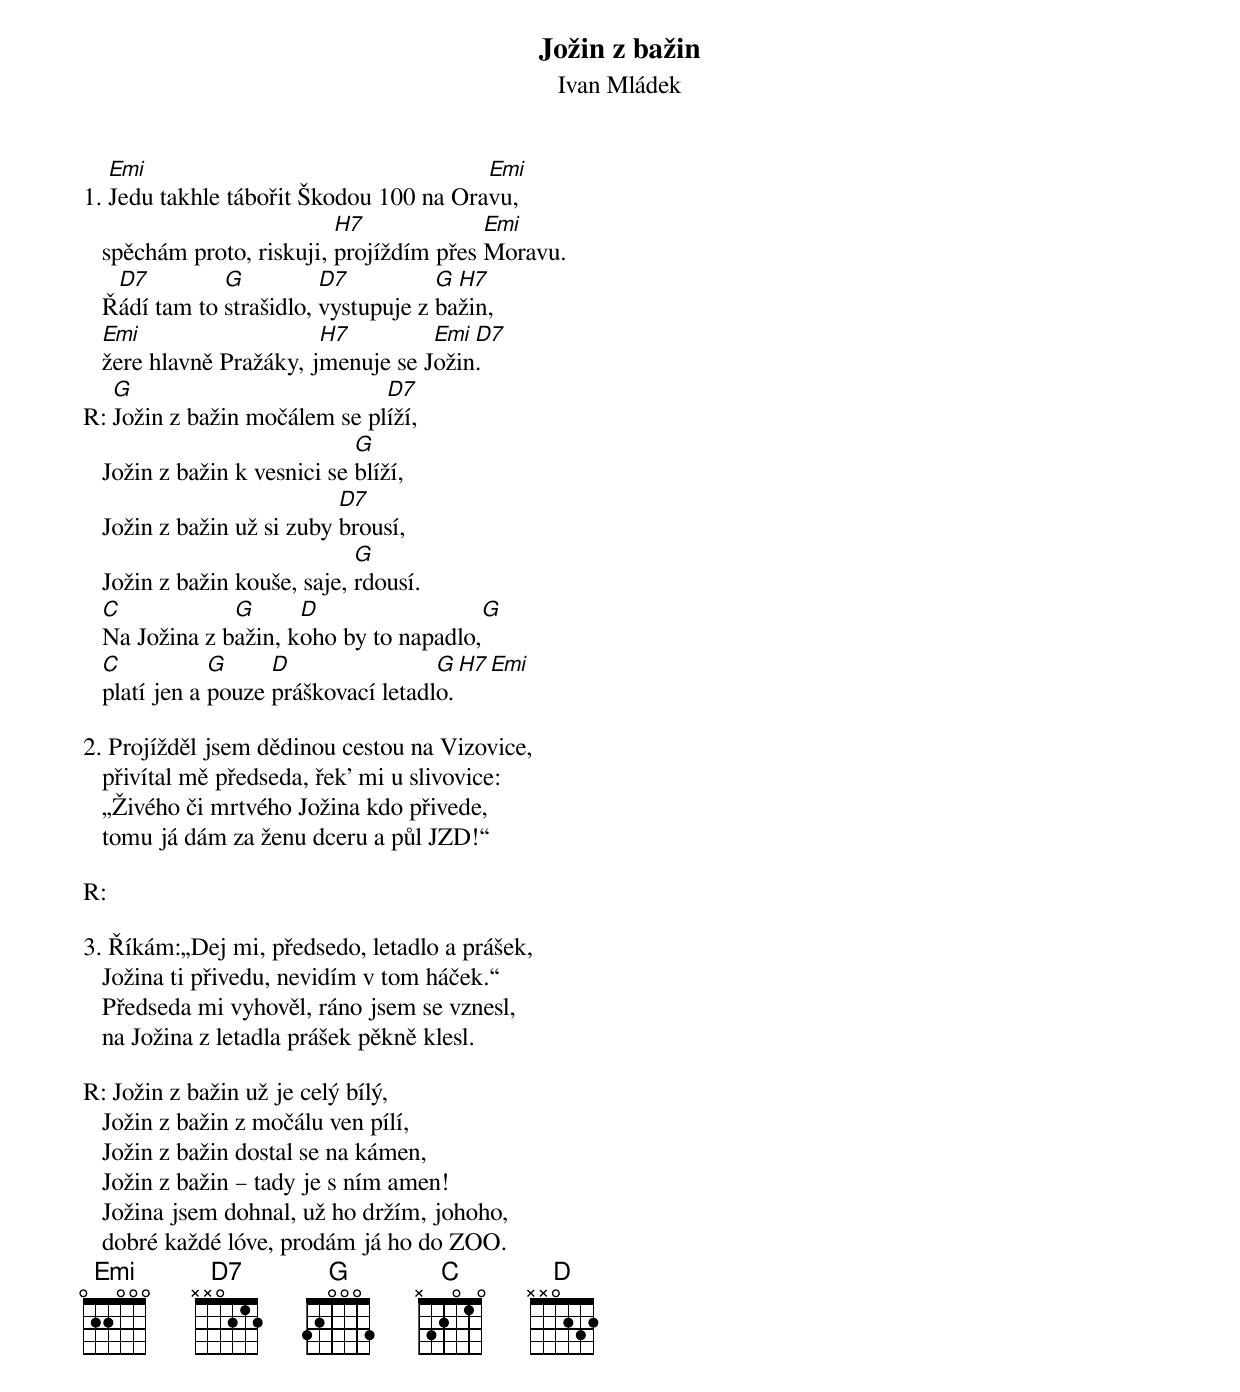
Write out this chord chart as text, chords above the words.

         Jožin z bažin
               Ivan Mládek

   Emi                                  Emi
1. Jedu takhle tábořit Škodou 100 na Oravu,
                           H7             Emi
   spěchám proto, riskuji, projíždím přes Moravu.
    D7         G          D7          G H7
   Řádí tam to strašidlo, vystupuje z bažin,
   Emi                   H7         Emi D7
   žere hlavně Pražáky, jmenuje se Jožin.
   G                          D7
R: Jožin z bažin močálem se plíží,
                              G
   Jožin z bažin k vesnici se blíží,
                            D7
   Jožin z bažin už si zuby brousí,
                              G
   Jožin z bažin kouše, saje, rdousí.
   C            G      D                 G
   Na Jožina z bažin, koho by to napadlo,
   C           G     D                G H7 Emi
   platí jen a pouze práškovací letadlo.

2. Projížděl jsem dědinou cestou na Vizovice,
   přivítal mě předseda, řek’ mi u slivovice:
   „Živého či mrtvého Jožina kdo přivede,
   tomu já dám za ženu dceru a půl JZD!“

R:

3. Říkám:„Dej mi, předsedo, letadlo a prášek,
   Jožina ti přivedu, nevidím v tom háček.“
   Předseda mi vyhověl, ráno jsem se vznesl,
   na Jožina z letadla prášek pěkně klesl.

R: Jožin z bažin už je celý bílý,
   Jožin z bažin z močálu ven pílí,
   Jožin z bažin dostal se na kámen,
   Jožin z bažin – tady je s ním amen!
   Jožina jsem dohnal, už ho držím, johoho,
   dobré každé lóve, prodám já ho do ZOO.
